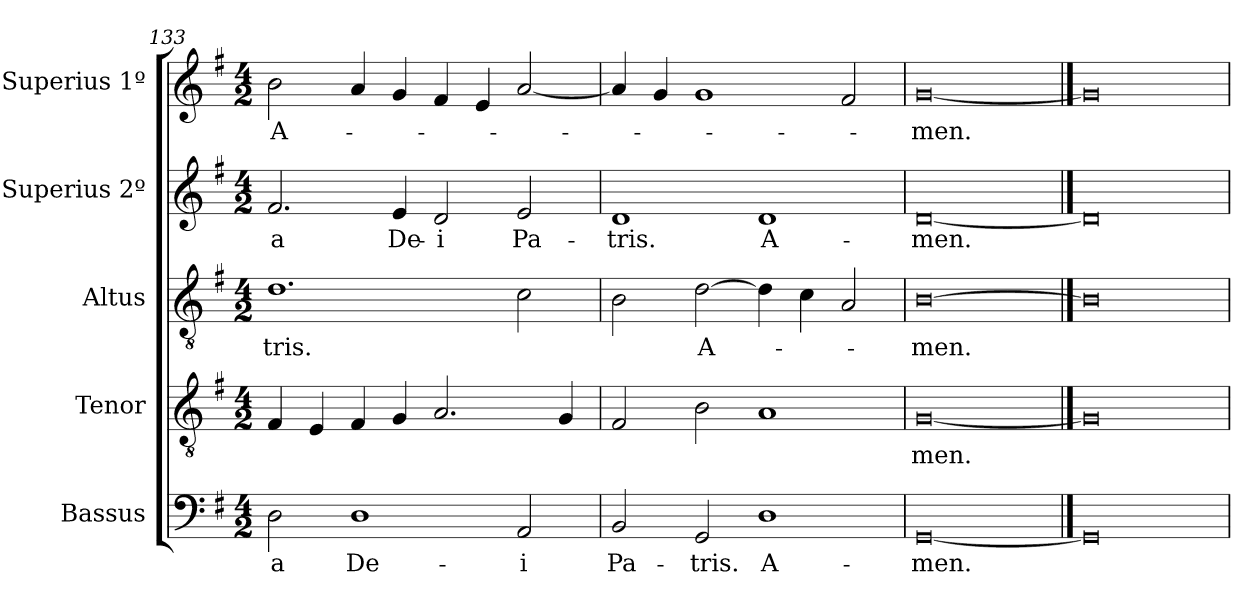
**kern	**text	**kern	**text	**kern	**text	**kern	**text	**kern	**text
*part5	*part5	*part4	*part4	*part3	*part3	*part2	*part2	*part1	*part1
*staff5	*staff5	*staff4	*staff4	*staff3	*staff3	*staff2	*staff2	*staff1	*staff1
*I"Bassus	*	*I"Tenor	*	*I"Altus	*	*I"Superius 2º	*	*I"Superius 1º	*
*clefF4	*	*clefGv2	*	*clefGv2	*	*clefG2	*	*clefG2	*
*k[f#]	*	*k[f#]	*	*k[f#]	*	*k[f#]	*	*k[f#]	*
*M4/2	*	*M4/2	*	*M4/2	*	*M4/2	*	*M4/2	*
=133	=133	=133	=133	=133	=133	=133	=133	=133	=133
2D\	-a	4F#/	.	1.d\	-tris.	2.f#/	-a	2b\	A-
.	.	4E/	.	.	.	.	.	.	.
1D\	De-	4F#/	.	.	.	.	.	4a/	.
.	.	4G/	.	.	.	4e/	De-	4g/	.
.	.	2.A/	.	.	.	2d/	-i	4f#/	.
.	.	.	.	.	.	.	.	4e/	.
2AA/	-i	.	.	2c\	.	2e/	Pa-	[2a/	.
.	.	4G/	.	.	.	.	.	.	.
=134	=134	=134	=134	=134	=134	=134	=134	=134	=134
2BB/	Pa-	2F#/	.	2B\	.	1d/	-tris.	4a/]	.
.	.	.	.	.	.	.	.	4g/	.
2GG/	-tris.	2B\	.	[2d\	A-	.	.	1g/	.
1D\	A-	1A/	.	4d\]	.	1d/	A-	.	.
.	.	.	.	4c\	.	.	.	.	.
.	.	.	.	2A/	.	.	.	2f#/	.
=135	=135	=135	=135	=135	=135	=135	=135	=135	=135
[0GG/	-men.	[0G/	-men.	[0B\	-men.	[0d/	-men.	[0g/	-men.
==136	==136	==136	==136	==136	==136	==136	==136	==136	==136
0GG/]	.	0G/]	.	0B\]	.	0d/]	.	0g/]	.
=	=	=	=	=	=	=	=	=	=
*-	*-	*-	*-	*-	*-	*-	*-	*-	*-
